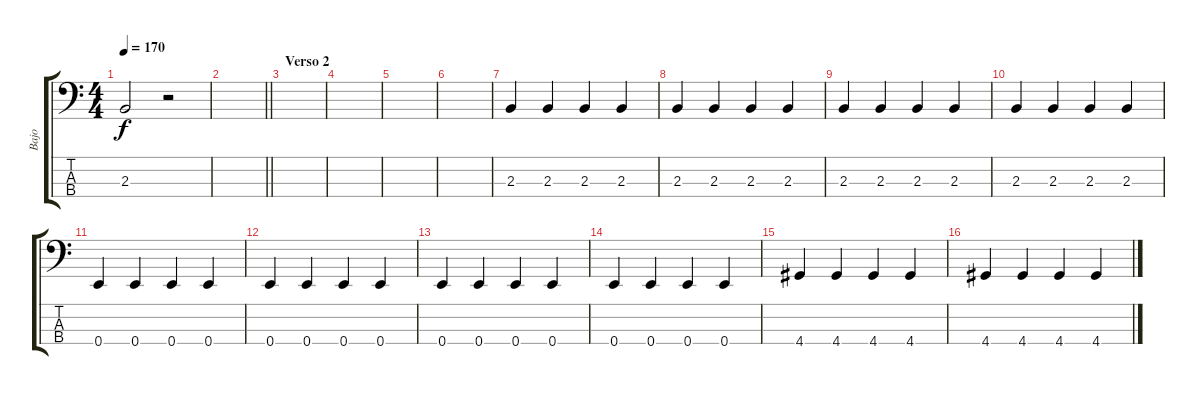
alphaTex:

\track ("Bajo" "Bajo") {instrument electricbassfinger}
\staff {score tabs}
\tuning (G2 D2 A1 E1) {hide}
\ts (4 4)
\tempo 170
\clef f4
\ks c
2.3{t}.2{dy f} r.2 |
\barLineRight lightlight
|
\section ("" "Verso 2")
|
|
|
|
2.3.4 2.3.4 2.3.4 2.3.4 |
2.3.4 2.3.4 2.3.4 2.3.4 |
2.3.4 2.3.4 2.3.4 2.3.4 |
2.3.4 2.3.4 2.3.4 2.3.4 |
0.4.4 0.4.4 0.4.4 0.4.4 |
0.4.4 0.4.4 0.4.4 0.4.4 |
0.4.4 0.4.4 0.4.4 0.4.4 |
0.4.4 0.4.4 0.4.4 0.4.4 |
4.4.4 4.4.4 4.4.4 4.4.4 |
4.4.4 4.4.4 4.4.4 4.4.4
